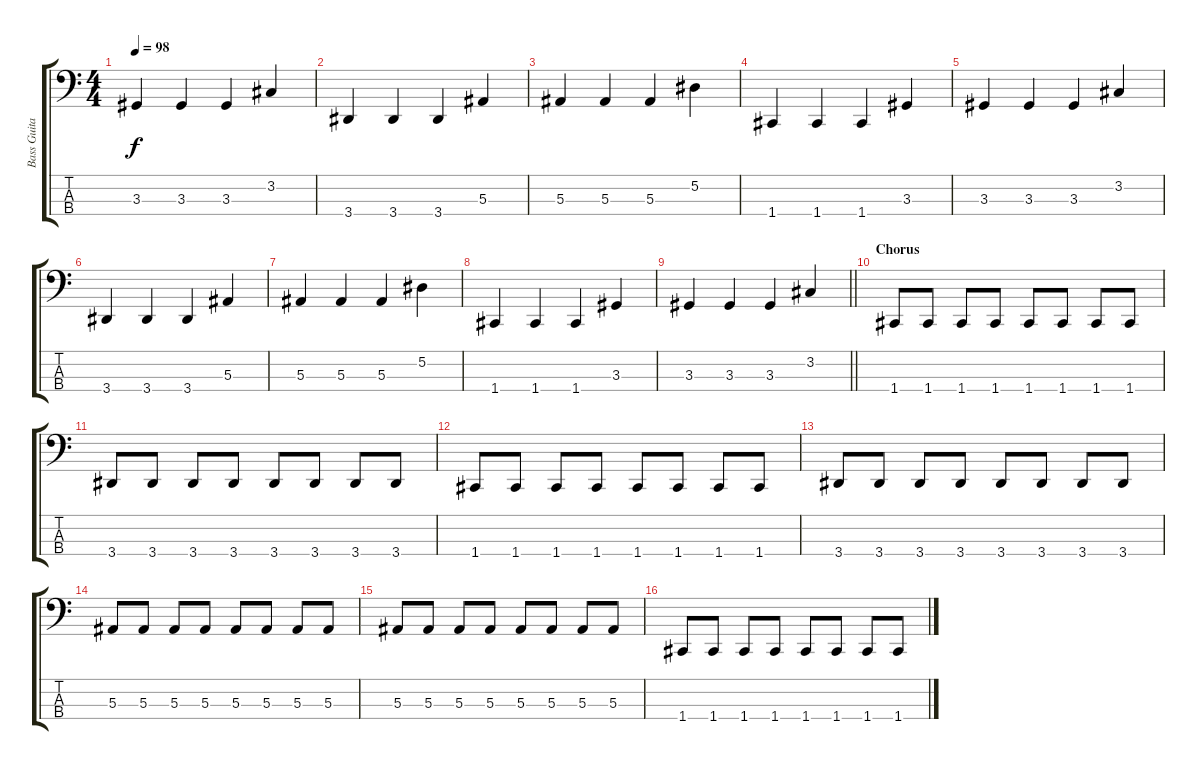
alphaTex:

\track ("Bass Guitar" "Bass Guita") {instrument electricbassfinger}
\staff {score tabs}
\tuning (Eb2 Bb1 F1 C1) {hide}
\ts (4 4)
\tempo 98
\clef f4
\ks c
3.3.4{dy f} 3.3.4 3.3.4 3.2.4 |
3.4.4 3.4.4 3.4.4 5.3.4 |
5.3.4 5.3.4 5.3.4 5.2.4 |
1.4.4 1.4.4 1.4.4 3.3.4 |
3.3.4 3.3.4 3.3.4 3.2.4 |
3.4.4 3.4.4 3.4.4 5.3.4 |
5.3.4 5.3.4 5.3.4 5.2.4 |
1.4.4 1.4.4 1.4.4 3.3.4 |
\barLineRight lightlight
3.3.4 3.3.4 3.3.4 3.2.4 |
\section ("" "Chorus")
1.4.8 1.4.8 1.4.8 1.4.8 1.4.8 1.4.8 1.4.8 1.4.8 |
3.4.8 3.4.8 3.4.8 3.4.8 3.4.8 3.4.8 3.4.8 3.4.8 |
1.4.8 1.4.8 1.4.8 1.4.8 1.4.8 1.4.8 1.4.8 1.4.8 |
3.4.8 3.4.8 3.4.8 3.4.8 3.4.8 3.4.8 3.4.8 3.4.8 |
5.3.8 5.3.8 5.3.8 5.3.8 5.3.8 5.3.8 5.3.8 5.3.8 |
5.3.8 5.3.8 5.3.8 5.3.8 5.3.8 5.3.8 5.3.8 5.3.8 |
1.4.8 1.4.8 1.4.8 1.4.8 1.4.8 1.4.8 1.4.8 1.4.8
